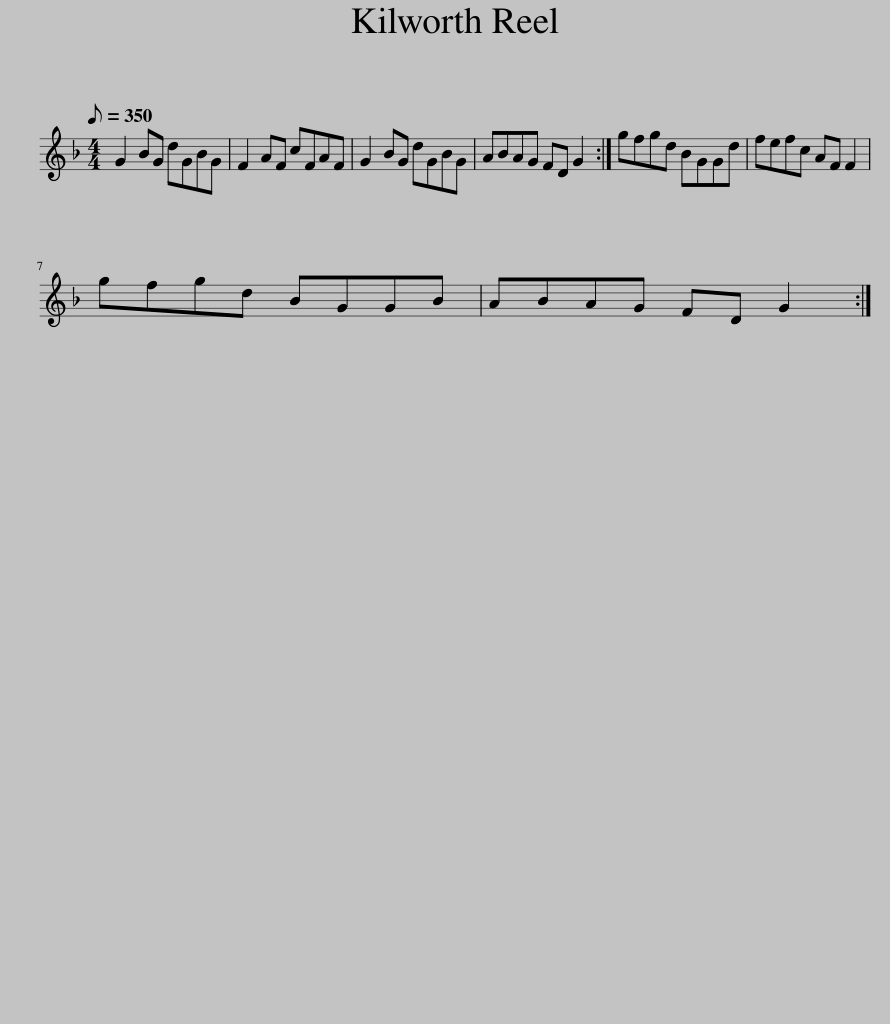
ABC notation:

X:1
L:1/8
Q:1/8=350
M:4/4
I:linebreak $
K:F
V:1 treble
V:1
 G2 BG dGBG | F2 AF cFAF | G2 BG dGBG | ABAG FD G2 :| gfgd BGGd | %5
 fefc AF F2 |$ gfgd BGGB | ABAG FD G2 :| %8
